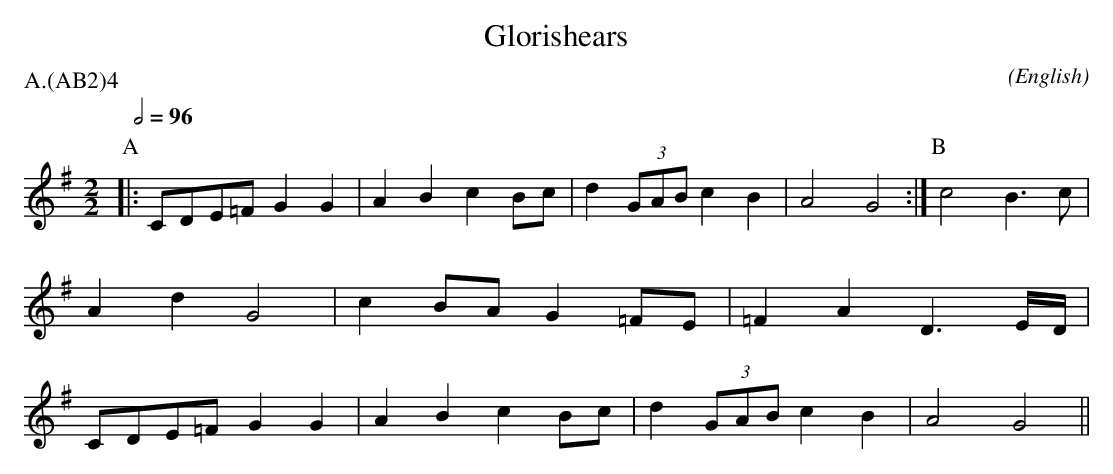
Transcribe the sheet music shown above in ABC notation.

X:1
T:Glorishears
M:2/2
C:
O:English
P:A.(AB2)4
K:G
Q:1/2=96
L:1/8
P:A
|: CDE=F G2 G2 | A2 B2 c2 Bc | d2 (3GAB c2 B2  |  A4    G4        :|\
P:B
   c4    B3 c  | A2 d2 G4    | c2 BA    G2 =FE | =F2 A2 D3 E/2D/2 |\
   CDE=F G2 G2 | A2 B2 c2 Bc | d2 (3GAB c2 B2  |  A4    G4        ||
